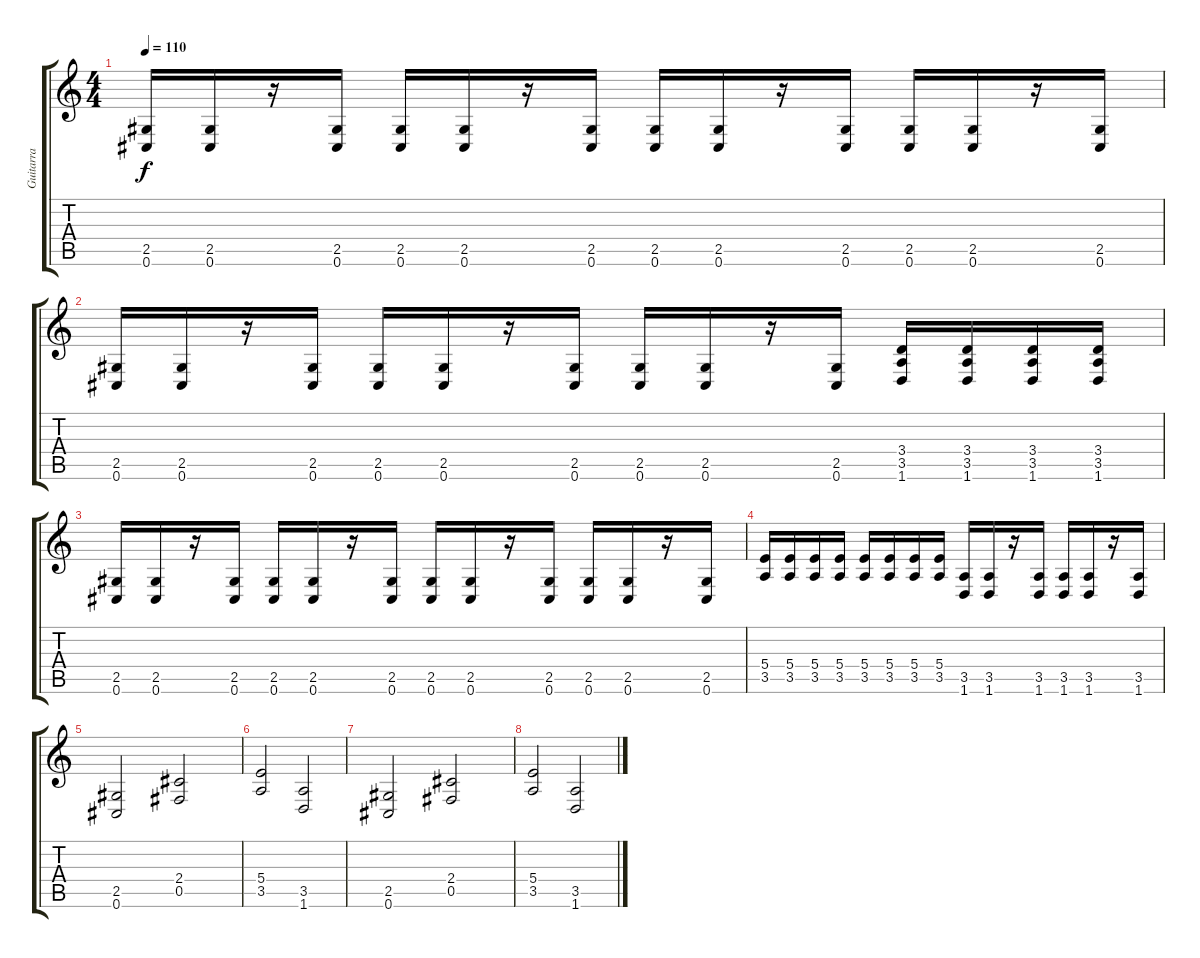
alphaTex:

\track ("Guitarra" "Guitarra") {instrument distortionguitar}
\staff {score tabs}
\tuning (Db4 Ab3 E3 B2 Gb2 Db2) {hide}
\ts (4 4)
\tempo 110
\clef g2
\ks c
(2.5 0.6).16{dy f instrument distortionguitar} (2.5 0.6).16 r.16 (2.5 0.6).16 (2.5 0.6).16 (2.5 0.6).16 r.16 (2.5 0.6).16 (2.5 0.6).16 (2.5 0.6).16 r.16 (2.5 0.6).16 (2.5 0.6).16 (2.5 0.6).16 r.16 (2.5 0.6).16 |
(2.5 0.6).16 (2.5 0.6).16 r.16 (2.5 0.6).16 (2.5 0.6).16 (2.5 0.6).16 r.16 (2.5 0.6).16 (2.5 0.6).16 (2.5 0.6).16 r.16 (2.5 0.6).16 (3.4 3.5 1.6).16 (3.4 3.5 1.6).16 (3.4 3.5 1.6).16 (3.4 3.5 1.6).16 |
(2.5 0.6).16 (2.5 0.6).16 r.16 (2.5 0.6).16 (2.5 0.6).16 (2.5 0.6).16 r.16 (2.5 0.6).16 (2.5 0.6).16 (2.5 0.6).16 r.16 (2.5 0.6).16 (2.5 0.6).16 (2.5 0.6).16 r.16 (2.5 0.6).16 |
(5.4 3.5).16 (5.4 3.5).16 (5.4 3.5).16 (5.4 3.5).16 (5.4 3.5).16 (5.4 3.5).16 (5.4 3.5).16 (5.4 3.5).16 (3.5 1.6).16 (3.5 1.6).16 r.16 (3.5 1.6).16 (3.5 1.6).16 (3.5 1.6).16 r.16 (3.5 1.6).16 |
(2.5 0.6).2 (2.4 0.5).2 |
(5.4 3.5).2 (3.5 1.6).2 |
(2.5 0.6).2 (2.4 0.5).2 |
(5.4 3.5).2 (3.5 1.6).2
